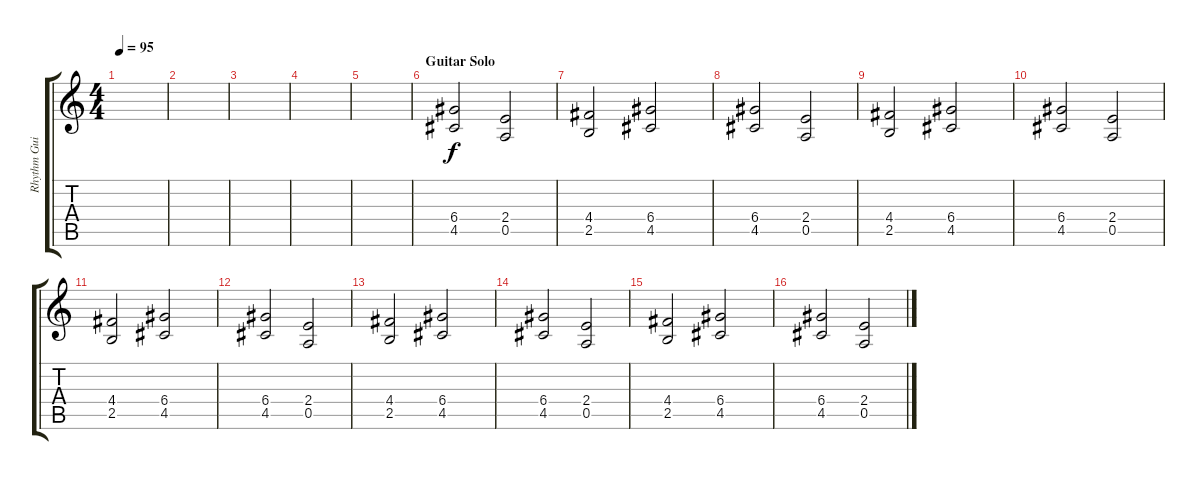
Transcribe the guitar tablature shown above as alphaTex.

\track ("Rhythm Guitar" "Rhythm Gui") {instrument distortionguitar}
\staff {score tabs}
\tuning (E4 B3 G3 D3 A2 E2) {hide}
\ts (4 4)
\tempo 95
\clef g2
\ks c
|
|
|
|
|
\section ("" "Guitar Solo")
(6.4 4.5).2 (2.4 0.5).2 |
(4.4 2.5).2 (6.4 4.5).2 |
(6.4 4.5).2 (2.4 0.5).2 |
(4.4 2.5).2 (6.4 4.5).2 |
(6.4 4.5).2 (2.4 0.5).2 |
(4.4 2.5).2 (6.4 4.5).2 |
(6.4 4.5).2 (2.4 0.5).2 |
(4.4 2.5).2 (6.4 4.5).2 |
(6.4 4.5).2 (2.4 0.5).2 |
(4.4 2.5).2 (6.4 4.5).2 |
(6.4 4.5).2 (2.4 0.5).2
